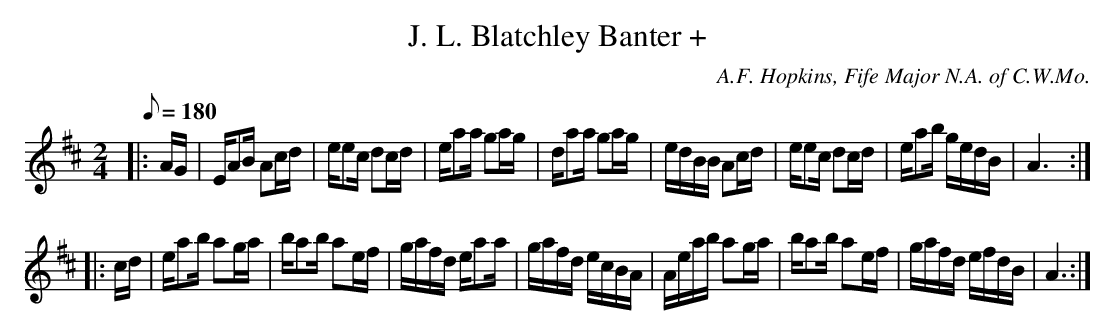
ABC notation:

X:1
T:J. L. Blatchley Banter +
C:A.F. Hopkins, Fife Major N.A. of C.W.Mo.
M:2/4
L:1/16
Q:1/8=180
K:D
|:AG|EA2B A2cd|ee2c d2cd|ea2a g2ag|da2a g2ag|edBB A2cd|ee2c d2cd|ea2b gedB|A6 :|
|:cd|ea2b a2ga|ba2b a2ef|gafd ea2a|gafd ecBA|Aeab a2ga|ba2b a2ef|gafd efdB|A6 :|
